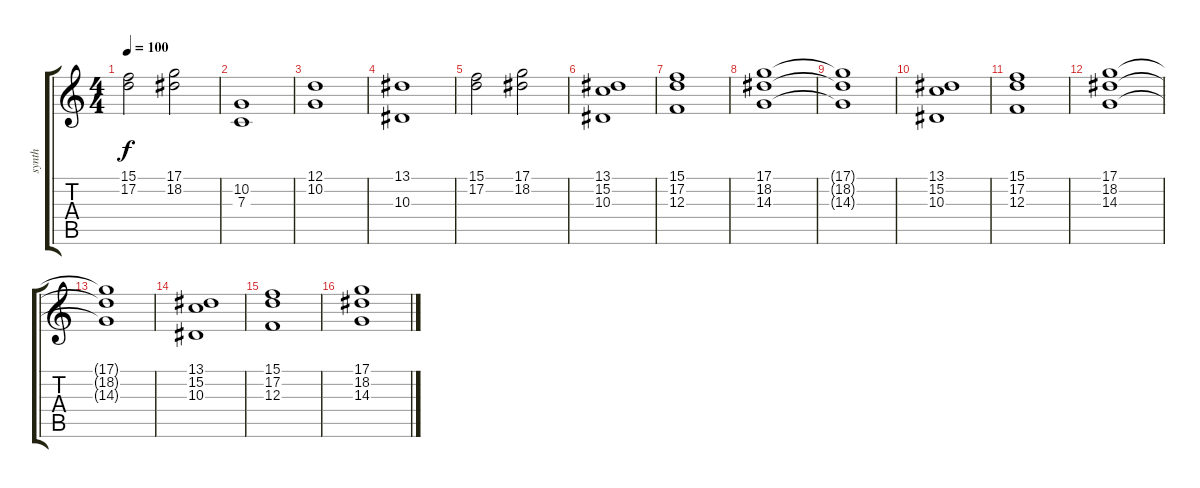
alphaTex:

\track ("synth" "synth") {instrument tremolostrings}
\staff {score tabs}
\tuning (D4 A3 F3 C3 G2 C2) {hide}
\ts (4 4)
\tempo 100
\clef g2
\ks c
(15.1 17.2).2{dy f} (17.1 18.2).2 |
(10.2 7.3).1 |
(12.1 10.2).1 |
(13.1 10.3).1 |
(15.1 17.2).2 (17.1 18.2).2 |
(13.1 15.2 10.3).1 |
(15.1 17.2 12.3).1 |
(17.1 18.2 14.3).1 |
(17.1{t} 18.2{t} 14.3{t}).1 |
(13.1 15.2 10.3).1 |
(15.1 17.2 12.3).1 |
(17.1 18.2 14.3).1 |
(17.1{t} 18.2{t} 14.3{t}).1 |
(13.1 15.2 10.3).1 |
(15.1 17.2 12.3).1 |
(17.1 18.2 14.3).1
